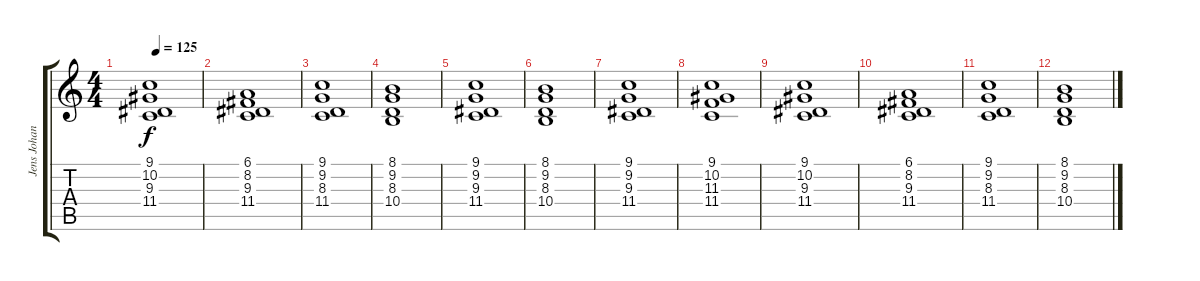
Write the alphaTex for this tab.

\track ("Jens Johansson" "Jens Johan") {instrument fx4atmosphere}
\staff {score tabs}
\tuning (Eb4 Bb3 Gb3 Db3 Ab2 Eb2) {hide}
\ts (4 4)
\tempo 125
\clef g2
\ks c
(9.1 10.2 9.3 11.4).1{dy f} |
(6.1 8.2 9.3 11.4).1 |
(9.1 9.2 8.3 11.4).1 |
(8.1 9.2 8.3 10.4).1 |
(9.1 9.2 9.3 11.4).1 |
(8.1 9.2 8.3 10.4).1 |
(9.1 9.2 9.3 11.4).1 |
(9.1 10.2 11.3 11.4).1 |
(9.1 10.2 9.3 11.4).1 |
(6.1 8.2 9.3 11.4).1 |
(9.1 9.2 8.3 11.4).1 |
(8.1 9.2 8.3 10.4).1
